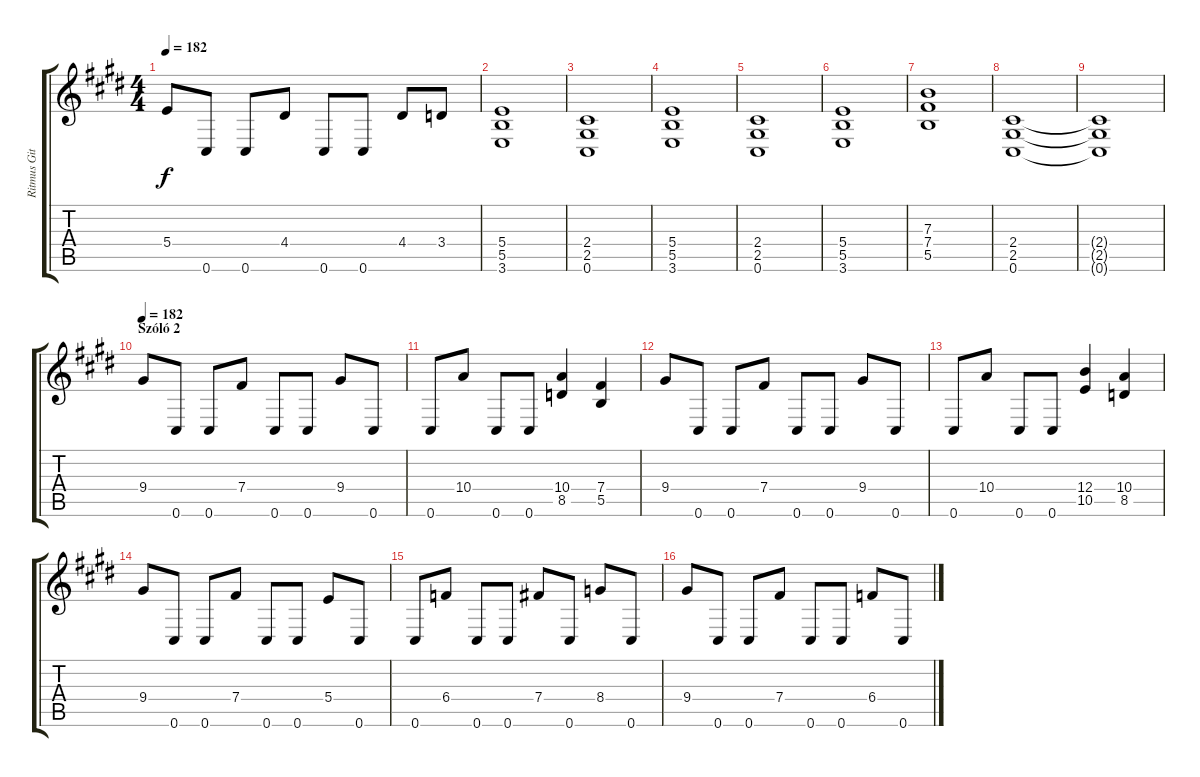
\track ("Ritmus Gitár 2" "Ritmus Git") {instrument distortionguitar}
\staff {score tabs}
\tuning (Db4 Ab3 E3 B2 Gb2 Db2) {hide}
\ts (4 4)
\tempo 182
\clef g2
\ks c#minor
5.4.8{dy f} 0.6.8 0.6.8 4.4.8 0.6.8 0.6.8 4.4.8 3.4.8 |
(5.4 5.5 3.6).1 |
(2.4 2.5 0.6).1 |
(5.4 5.5 3.6).1 |
(2.4 2.5 0.6).1 |
(5.4 5.5 3.6).1 |
(7.3 7.4 5.5).1 |
(2.4 2.5 0.6).1 |
(2.4{t} 2.5{t} 0.6{t}).1 |
\section ("" "Szóló 2")
\tempo 182
9.4.8 0.6.8 0.6.8 7.4.8 0.6.8 0.6.8 9.4.8 0.6.8 |
0.6.8 10.4.8 0.6.8 0.6.8 (10.4 8.5).4 (7.4 5.5).4 |
9.4.8 0.6.8 0.6.8 7.4.8 0.6.8 0.6.8 9.4.8 0.6.8 |
0.6.8 10.4.8 0.6.8 0.6.8 (12.4 10.5).4 (10.4 8.5).4 |
9.4.8 0.6.8 0.6.8 7.4.8 0.6.8 0.6.8 5.4.8 0.6.8 |
0.6.8 6.4.8 0.6.8 0.6.8 7.4.8 0.6.8 8.4.8 0.6.8 |
9.4.8 0.6.8 0.6.8 7.4.8 0.6.8 0.6.8 6.4.8 0.6.8
